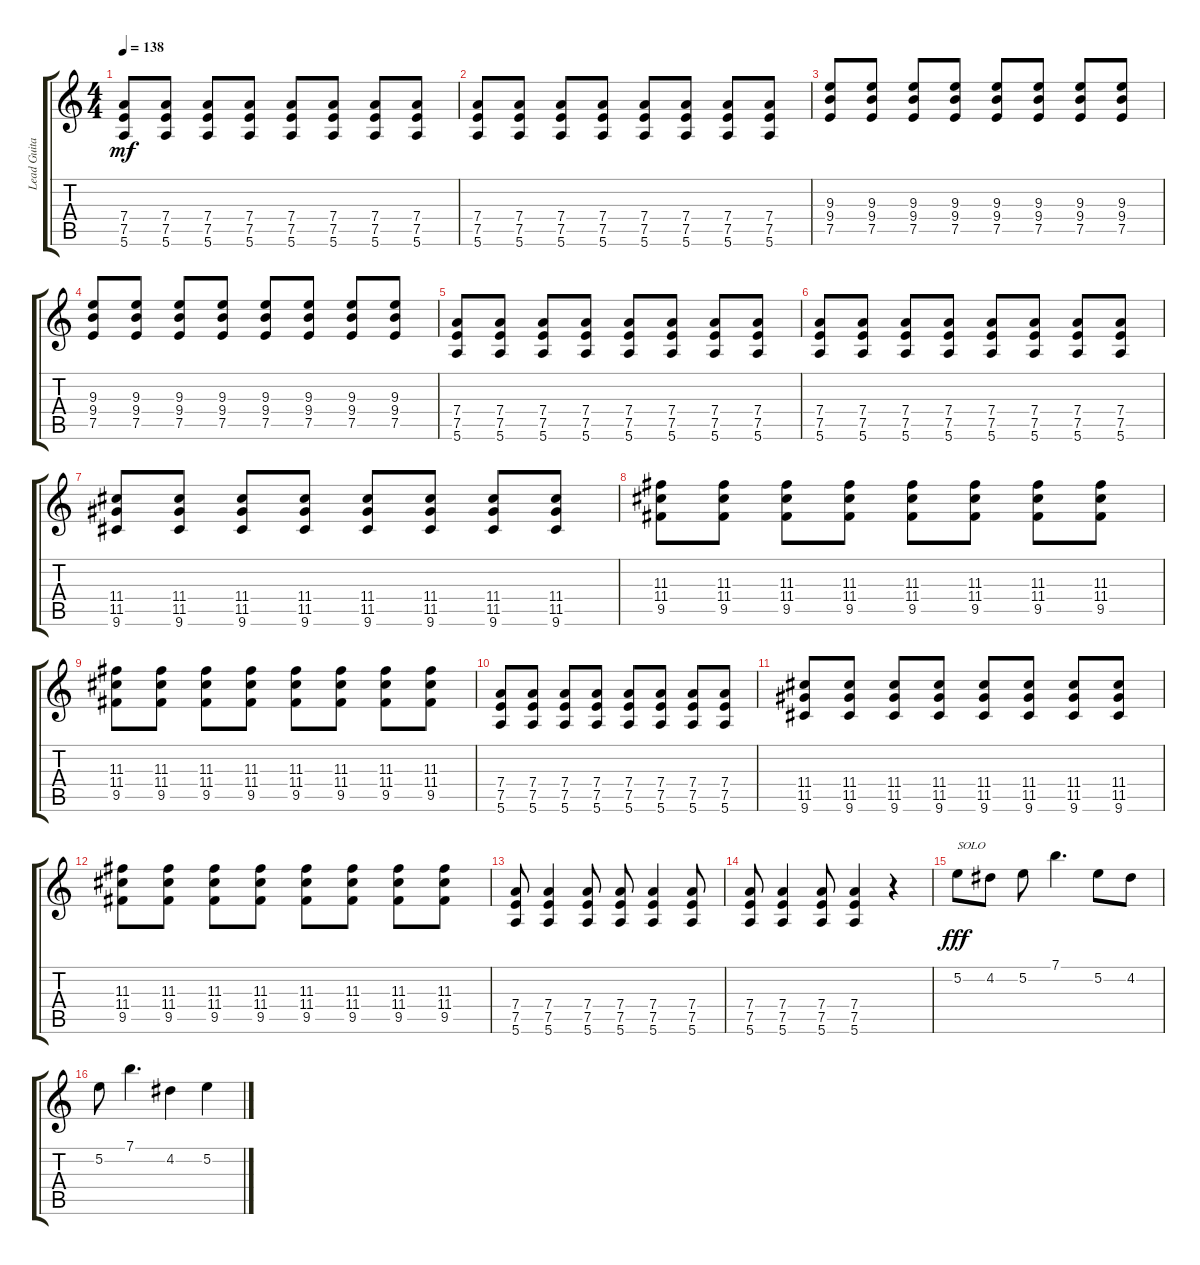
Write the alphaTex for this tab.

\track ("Lead Guitarist" "Lead Guita") {instrument distortionguitar}
\staff {score tabs}
\tuning (E4 B3 G3 D3 A2 E2) {hide}
\ts (4 4)
\tempo 138
\clef g2
\ks c
(7.4 7.5 5.6).8{dy mf} (7.4 7.5 5.6).8 (7.4 7.5 5.6).8 (7.4 7.5 5.6).8 (7.4 7.5 5.6).8 (7.4 7.5 5.6).8 (7.4 7.5 5.6).8 (7.4 7.5 5.6).8 |
(7.4 7.5 5.6).8 (7.4 7.5 5.6).8 (7.4 7.5 5.6).8 (7.4 7.5 5.6).8 (7.4 7.5 5.6).8 (7.4 7.5 5.6).8 (7.4 7.5 5.6).8 (7.4 7.5 5.6).8 |
(9.3 9.4 7.5).8 (9.3 9.4 7.5).8 (9.3 9.4 7.5).8 (9.3 9.4 7.5).8 (9.3 9.4 7.5).8 (9.3 9.4 7.5).8 (9.3 9.4 7.5).8 (9.3 9.4 7.5).8 |
(9.3 9.4 7.5).8 (9.3 9.4 7.5).8 (9.3 9.4 7.5).8 (9.3 9.4 7.5).8 (9.3 9.4 7.5).8 (9.3 9.4 7.5).8 (9.3 9.4 7.5).8 (9.3 9.4 7.5).8 |
(7.4 7.5 5.6).8 (7.4 7.5 5.6).8 (7.4 7.5 5.6).8 (7.4 7.5 5.6).8 (7.4 7.5 5.6).8 (7.4 7.5 5.6).8 (7.4 7.5 5.6).8 (7.4 7.5 5.6).8 |
(7.4 7.5 5.6).8 (7.4 7.5 5.6).8 (7.4 7.5 5.6).8 (7.4 7.5 5.6).8 (7.4 7.5 5.6).8 (7.4 7.5 5.6).8 (7.4 7.5 5.6).8 (7.4 7.5 5.6).8 |
(11.4 11.5 9.6).8 (11.4 11.5 9.6).8 (11.4 11.5 9.6).8 (11.4 11.5 9.6).8 (11.4 11.5 9.6).8 (11.4 11.5 9.6).8 (11.4 11.5 9.6).8 (11.4 11.5 9.6).8 |
(11.3 11.4 9.5).8 (11.3 11.4 9.5).8 (11.3 11.4 9.5).8 (11.3 11.4 9.5).8 (11.3 11.4 9.5).8 (11.3 11.4 9.5).8 (11.3 11.4 9.5).8 (11.3 11.4 9.5).8 |
(11.3 11.4 9.5).8 (11.3 11.4 9.5).8 (11.3 11.4 9.5).8 (11.3 11.4 9.5).8 (11.3 11.4 9.5).8 (11.3 11.4 9.5).8 (11.3 11.4 9.5).8 (11.3 11.4 9.5).8 |
(7.4 7.5 5.6).8 (7.4 7.5 5.6).8 (7.4 7.5 5.6).8 (7.4 7.5 5.6).8 (7.4 7.5 5.6).8 (7.4 7.5 5.6).8 (7.4 7.5 5.6).8 (7.4 7.5 5.6).8 |
(11.4 11.5 9.6).8 (11.4 11.5 9.6).8 (11.4 11.5 9.6).8 (11.4 11.5 9.6).8 (11.4 11.5 9.6).8 (11.4 11.5 9.6).8 (11.4 11.5 9.6).8 (11.4 11.5 9.6).8 |
(11.3 11.4 9.5).8 (11.3 11.4 9.5).8 (11.3 11.4 9.5).8 (11.3 11.4 9.5).8 (11.3 11.4 9.5).8 (11.3 11.4 9.5).8 (11.3 11.4 9.5).8 (11.3 11.4 9.5).8 |
(7.4 7.5 5.6).8 (7.4 7.5 5.6).4 (7.4 7.5 5.6).8 (7.4 7.5 5.6).8 (7.4 7.5 5.6).4 (7.4 7.5 5.6).8 |
(7.4 7.5 5.6).8 (7.4 7.5 5.6).4 (7.4 7.5 5.6).8 (7.4 7.5 5.6).4 r.4 |
5.2.8{txt "SOLO" dy fff} 4.2.8 5.2.8 7.1.4{d} 5.2.8 4.2.8 |
5.2.8 7.1.4{d} 4.2.4 5.2.4
